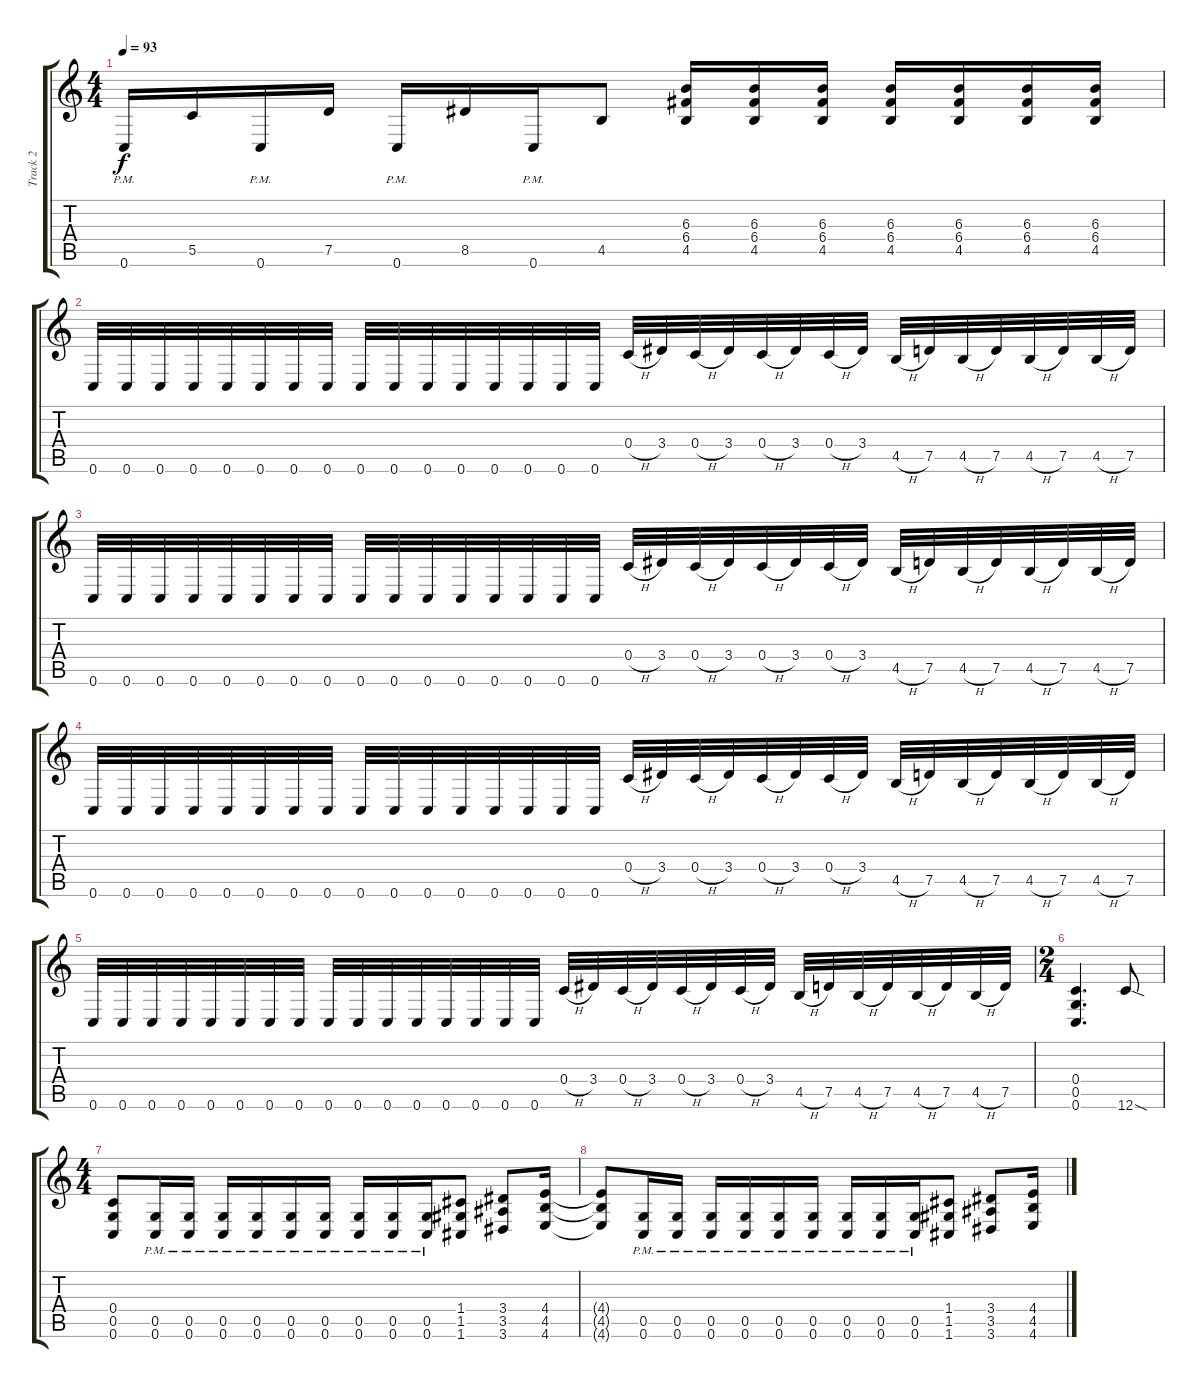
\track ("Track 2" "Track 2") {instrument distortionguitar}
\staff {score tabs}
\tuning (D4 A3 F3 C3 G2 C2) {hide}
\ts (4 4)
\tempo 93
\clef g2
\ks c
0.6{pm}.16{dy f} 5.5.16 0.6{pm}.16 7.5.16 0.6{pm}.16 8.5.16 0.6{pm}.16 4.5.8 (6.3 6.4 4.5).16 (6.3 6.4 4.5).16 (6.3 6.4 4.5).16 (6.3 6.4 4.5).16 (6.3 6.4 4.5).16 (6.3 6.4 4.5).16 (6.3 6.4 4.5).16 |
0.6.32 0.6.32 0.6.32 0.6.32 0.6.32 0.6.32 0.6.32 0.6.32 0.6.32 0.6.32 0.6.32 0.6.32 0.6.32 0.6.32 0.6.32 0.6.32 0.4{h}.32 3.4.32 0.4{h}.32 3.4.32 0.4{h}.32 3.4.32 0.4{h}.32 3.4.32 4.5{h}.32 7.5.32 4.5{h}.32 7.5.32 4.5{h}.32 7.5.32 4.5{h}.32 7.5.32 |
0.6.32 0.6.32 0.6.32 0.6.32 0.6.32 0.6.32 0.6.32 0.6.32 0.6.32 0.6.32 0.6.32 0.6.32 0.6.32 0.6.32 0.6.32 0.6.32 0.4{h}.32 3.4.32 0.4{h}.32 3.4.32 0.4{h}.32 3.4.32 0.4{h}.32 3.4.32 4.5{h}.32 7.5.32 4.5{h}.32 7.5.32 4.5{h}.32 7.5.32 4.5{h}.32 7.5.32 |
0.6.32 0.6.32 0.6.32 0.6.32 0.6.32 0.6.32 0.6.32 0.6.32 0.6.32 0.6.32 0.6.32 0.6.32 0.6.32 0.6.32 0.6.32 0.6.32 0.4{h}.32 3.4.32 0.4{h}.32 3.4.32 0.4{h}.32 3.4.32 0.4{h}.32 3.4.32 4.5{h}.32 7.5.32 4.5{h}.32 7.5.32 4.5{h}.32 7.5.32 4.5{h}.32 7.5.32 |
0.6.32 0.6.32 0.6.32 0.6.32 0.6.32 0.6.32 0.6.32 0.6.32 0.6.32 0.6.32 0.6.32 0.6.32 0.6.32 0.6.32 0.6.32 0.6.32 0.4{h}.32 3.4.32 0.4{h}.32 3.4.32 0.4{h}.32 3.4.32 0.4{h}.32 3.4.32 4.5{h}.32 7.5.32 4.5{h}.32 7.5.32 4.5{h}.32 7.5.32 4.5{h}.32 7.5.32 |
\ts (2 4)
(0.4 0.5 0.6).4{d} 12.6{sod}.8 |
\ts (4 4)
(0.4 0.5 0.6).8 (0.5{pm} 0.6{pm}).16 (0.5{pm} 0.6{pm}).16 (0.5{pm} 0.6{pm}).16 (0.5{pm} 0.6{pm}).16 (0.5{pm} 0.6{pm}).16 (0.5{pm} 0.6{pm}).16 (0.5{pm} 0.6{pm}).16 (0.5{pm} 0.6{pm}).16 (0.5{pm} 0.6{pm}).16 (1.4 1.5 1.6).8 (3.4 3.5 3.6).8 (4.4 4.5 4.6).16 |
(4.4{t} 4.5{t} 4.6{t}).8 (0.5{pm} 0.6{pm}).16 (0.5{pm} 0.6{pm}).16 (0.5{pm} 0.6{pm}).16 (0.5{pm} 0.6{pm}).16 (0.5{pm} 0.6{pm}).16 (0.5{pm} 0.6{pm}).16 (0.5{pm} 0.6{pm}).16 (0.5{pm} 0.6{pm}).16 (0.5{pm} 0.6{pm}).16 (1.4 1.5 1.6).8 (3.4 3.5 3.6).8 (4.4 4.5 4.6).16
